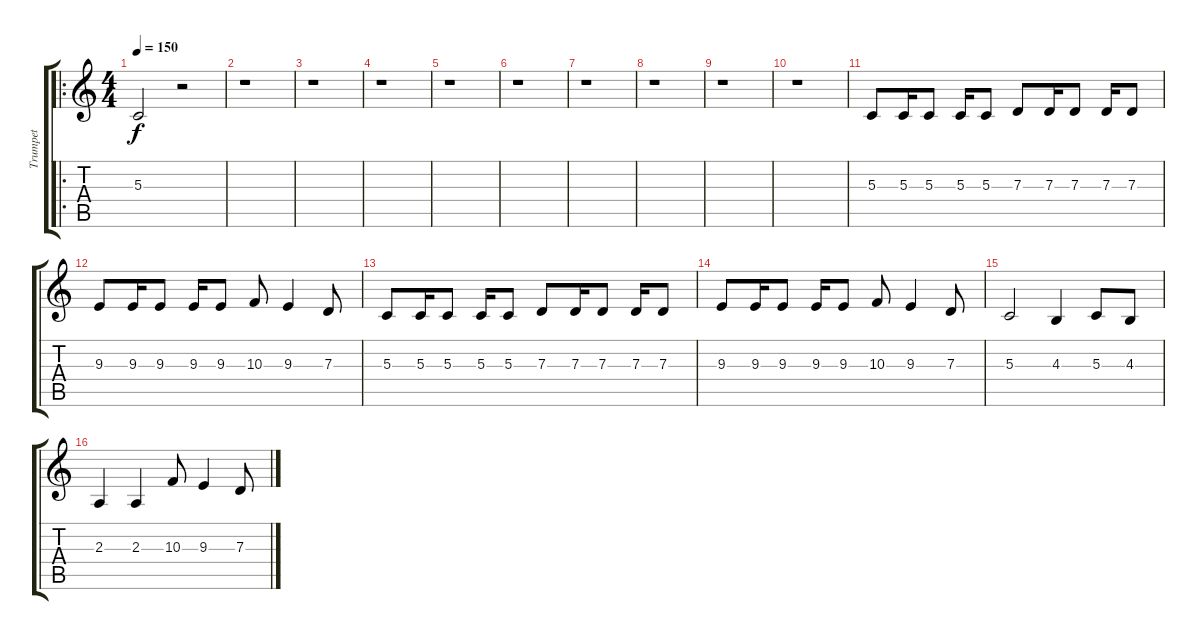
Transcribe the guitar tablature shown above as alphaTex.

\track ("Trumpet" "Trumpet") {instrument trumpet}
\staff {score tabs}
\tuning (E4 B3 G3 D3 A2 E2) {hide}
\ro
\ts (4 4)
\tempo 150
\clef g2
\ks c
5.3.2{dy f} r.2 |
r.1 |
r.1 |
r.1 |
r.1 |
r.1 |
r.1 |
r.1 |
r.1 |
r.1 |
5.3.8 5.3.16 5.3.8 5.3.16 5.3.8 7.3.8 7.3.16 7.3.8 7.3.16 7.3.8 |
9.3.8 9.3.16 9.3.8 9.3.16 9.3.8 10.3.8 9.3.4 7.3.8 |
5.3.8 5.3.16 5.3.8 5.3.16 5.3.8 7.3.8 7.3.16 7.3.8 7.3.16 7.3.8 |
9.3.8 9.3.16 9.3.8 9.3.16 9.3.8 10.3.8 9.3.4 7.3.8 |
5.3.2 4.3.4 5.3.8 4.3.8 |
2.3.4 2.3.4 10.3.8 9.3.4 7.3.8
